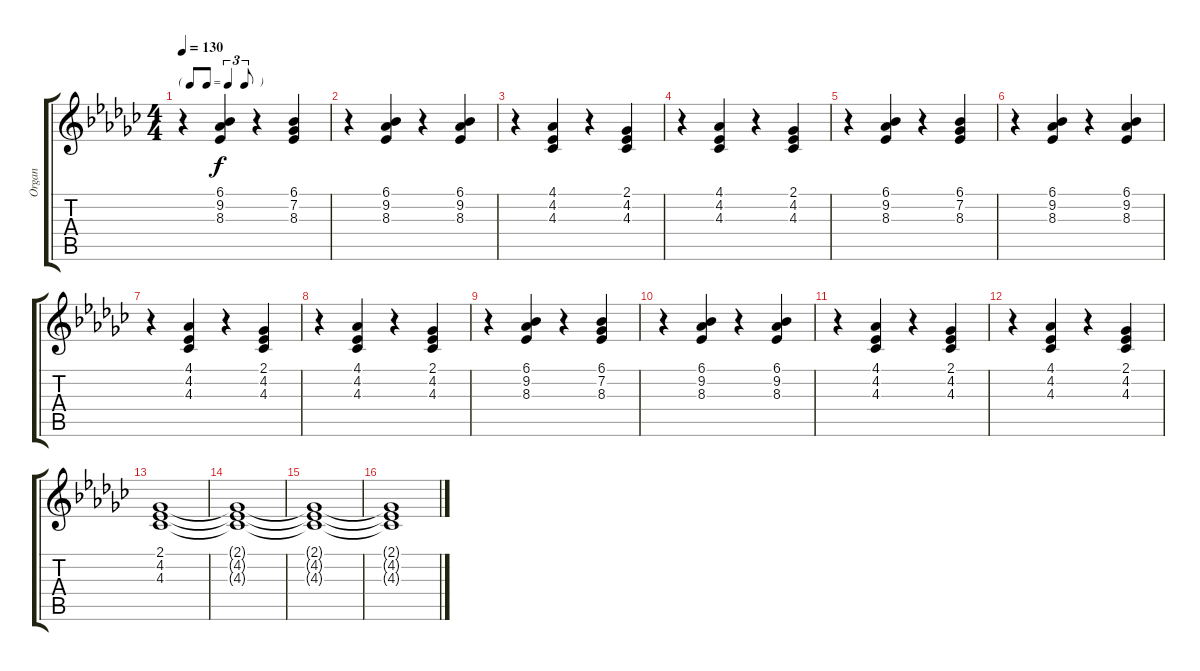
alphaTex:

\track ("Organ" "Organ") {instrument drawbarorgan}
\staff {score tabs}
\tuning (E4 B3 G3 D3 A2 E2) {hide}
\ts (4 4)
\tf triplet8th
\tempo 130
\clef g2
\ks gb
r.4{dy f} (6.1 9.2 8.3).4 r.4 (6.1 7.2 8.3).4 |
r.4 (6.1 9.2 8.3).4 r.4 (6.1 9.2 8.3).4 |
r.4 (4.1 4.2 4.3).4 r.4 (2.1 4.2 4.3).4 |
r.4 (4.1 4.2 4.3).4 r.4 (2.1 4.2 4.3).4 |
r.4 (6.1 9.2 8.3).4 r.4 (6.1 7.2 8.3).4 |
r.4 (6.1 9.2 8.3).4 r.4 (6.1 9.2 8.3).4 |
r.4 (4.1 4.2 4.3).4 r.4 (2.1 4.2 4.3).4 |
r.4 (4.1 4.2 4.3).4 r.4 (2.1 4.2 4.3).4 |
r.4 (6.1 9.2 8.3).4 r.4 (6.1 7.2 8.3).4 |
r.4 (6.1 9.2 8.3).4 r.4 (6.1 9.2 8.3).4 |
r.4 (4.1 4.2 4.3).4 r.4 (2.1 4.2 4.3).4 |
r.4 (4.1 4.2 4.3).4 r.4 (2.1 4.2 4.3).4 |
(2.1 4.2 4.3).1 |
(2.1{t} 4.2{t} 4.3{t}).1 |
(2.1{t} 4.2{t} 4.3{t}).1 |
(2.1{t} 4.2{t} 4.3{t}).1
